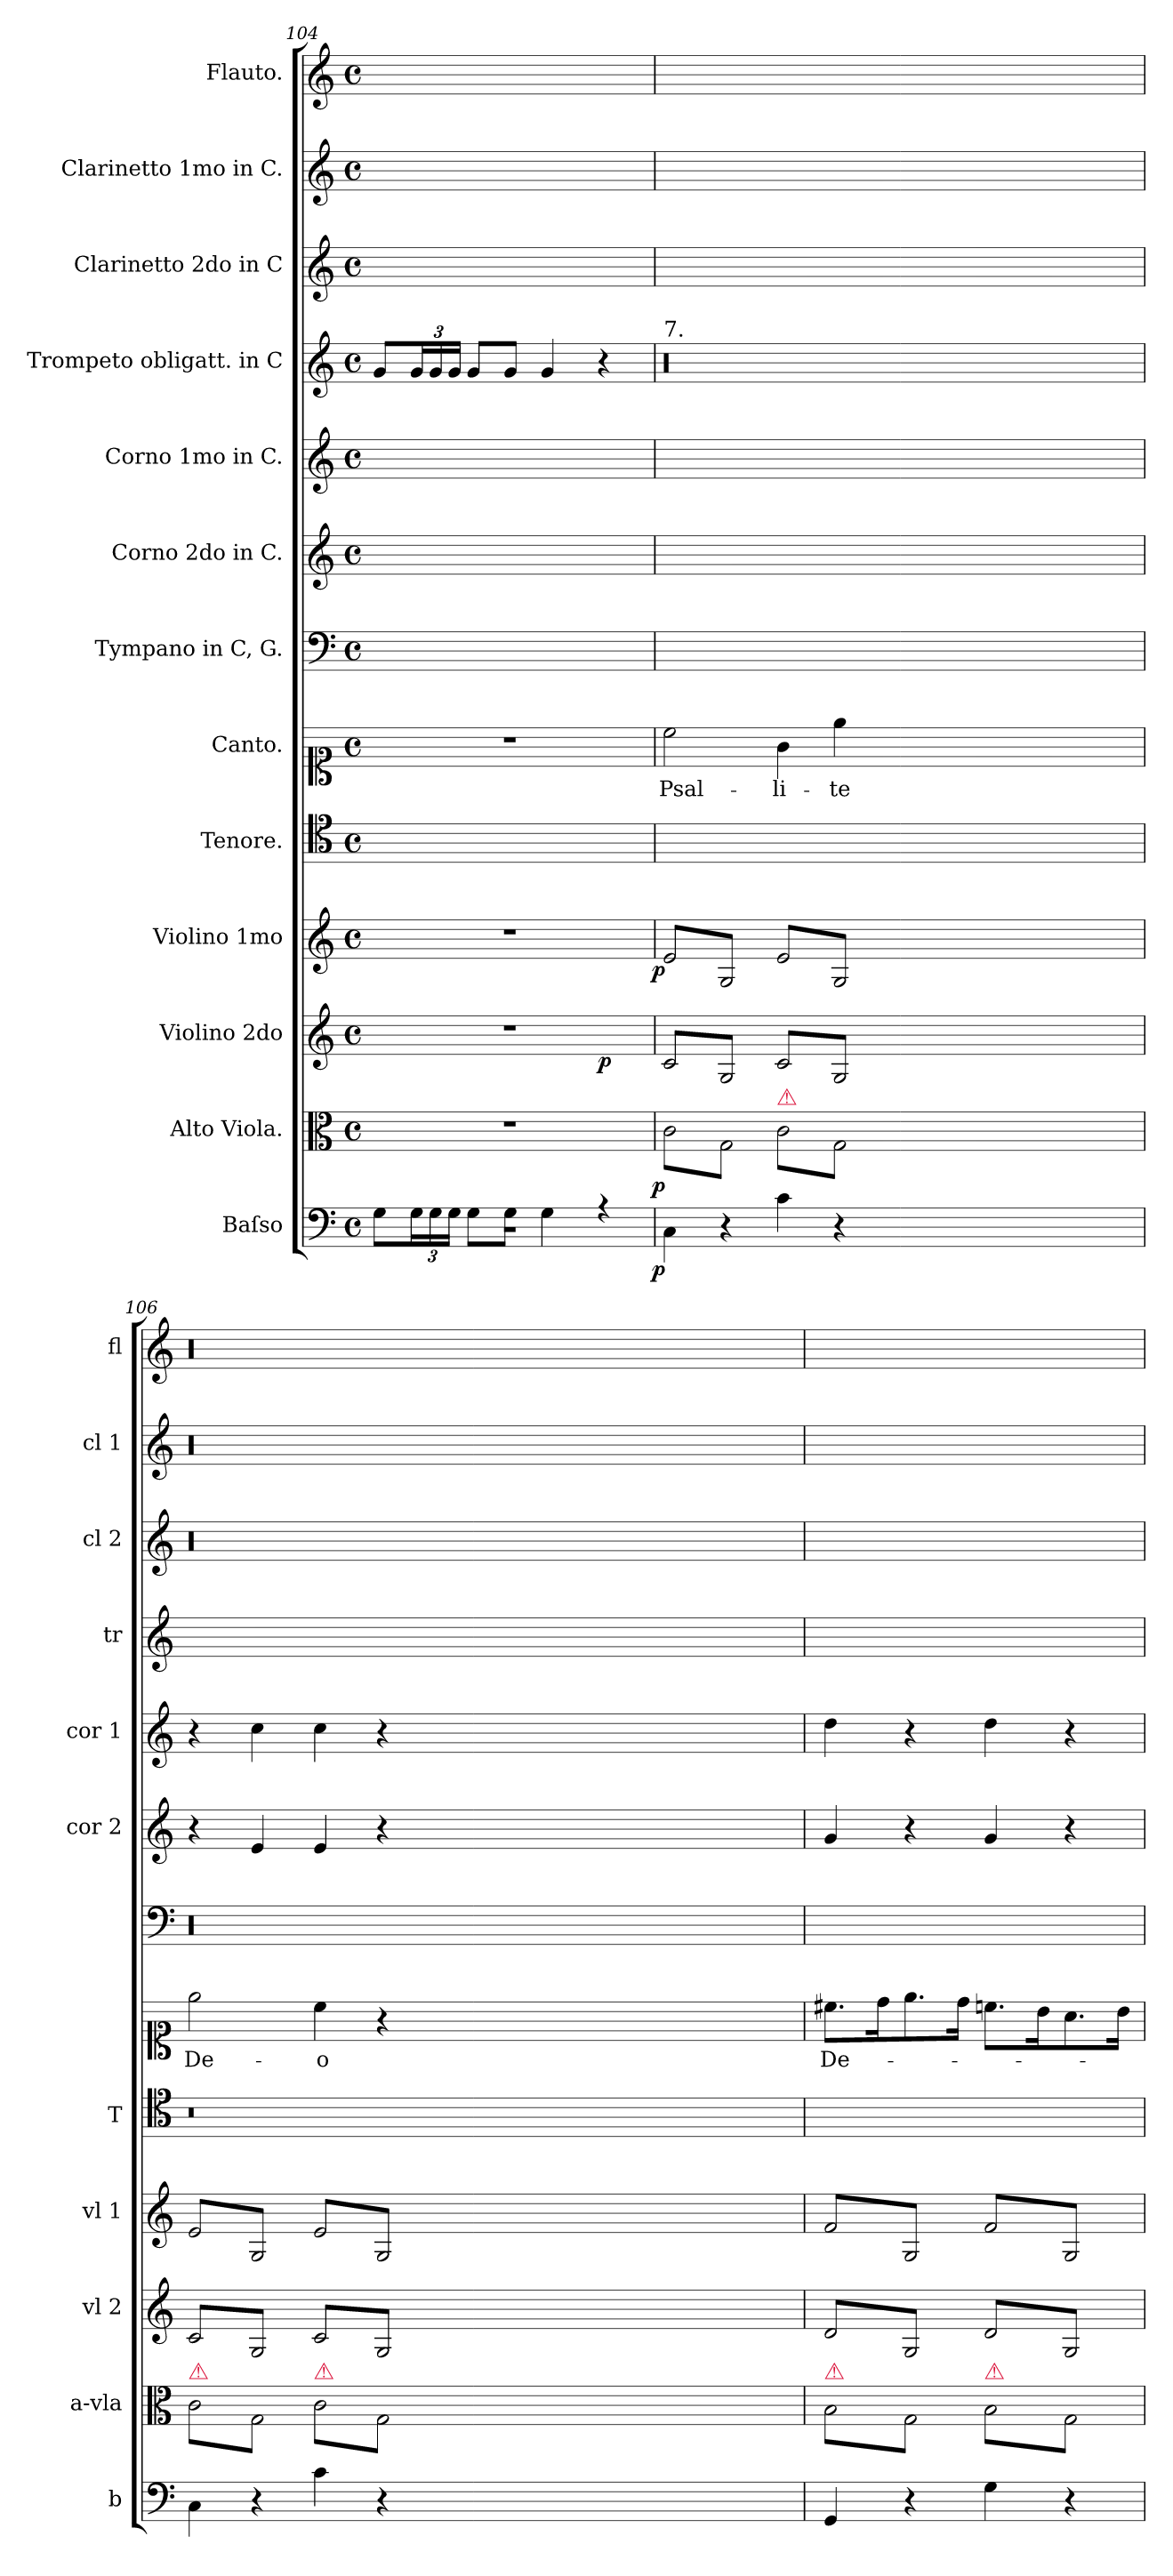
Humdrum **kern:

**kern	**dynam	**kern	**dynam	**kern	**dynam	**kern	**dynam	**kern	**kern	**text	**kern	**kern	**kern	**kern	**kern	**kern	**kern
*part13	*part13	*part12	*part12	*part11	*part11	*part10	*part10	*part9	*part8	*part8	*part7	*part6	*part5	*part4	*part3	*part2	*part1
*staff13	*staff13	*staff12	*staff12	*staff11	*staff11	*staff10	*staff10	*staff9	*staff8	*staff8	*staff7	*staff6	*staff5	*staff4	*staff3	*staff2	*staff1
*I"Baſso	*	*I"Alto Viola.	*	*I"Violino 2do	*	*I"Violino 1mo	*	*I"Tenore.	*I"Canto.	*	*I"Tympano in C, G.	*I"Corno 2do in C.	*I"Corno 1mo in C.	*I"Trompeto obligatt. in C	*I"Clarinetto 2do in C	*I"Clarinetto 1mo in C.	*I"Flauto.
*I'b	*	*I'a-vla	*	*I'vl 2	*	*I'vl 1	*	*I'T	*	*	*	*I'cor 2	*I'cor 1	*I'tr	*I'cl 2	*I'cl 1	*I'fl
*clefF4	*	*clefC3	*	*clefG2	*	*clefG2	*	*clefC4	*clefC1	*	*clefF4	*clefG2	*clefG2	*clefG2	*clefG2	*clefG2	*clefG2
*k[]	*	*k[]	*	*k[]	*	*k[]	*	*k[]	*k[]	*	*k[]	*k[]	*k[]	*k[]	*k[]	*k[]	*k[]
*M4/4	*	*M4/4	*	*M4/4	*	*M4/4	*	*M4/4	*M4/4	*	*M4/4	*M4/4	*M4/4	*M4/4	*M4/4	*M4/4	*M4/4
*met(c)	*	*met(c)	*	*met(c)	*	*met(c)	*	*met(c)	*met(c)	*	*met(c)	*met(c)	*met(c)	*met(c)	*met(c)	*met(c)	*met(c)
=104	=104	=104	=104	=104	=104	=104	=104	=104	=104	=104	=104	=104	=104	=104	=104	=104	=104
*^	*	*	*	*^	*	*	*	*	*	*	*	*	*	*	*	*	*
8G!\L	1r	.	1r	.	1r	2.ryy	.	1r	.	1ryy	1r	.	1ryy	1ryy	1ryy	8g/L	1ryy	1ryy	1ryy
24G!\L	.	.	.	.	.	.	.	.	.	.	.	.	.	.	.	24g/L	.	.	.
24G!\	.	.	.	.	.	.	.	.	.	.	.	.	.	.	.	24g/	.	.	.
24G!\JJ	.	.	.	.	.	.	.	.	.	.	.	.	.	.	.	24g/JJ	.	.	.
8G!\L	.	.	.	.	.	.	.	.	.	.	.	.	.	.	.	8g/L	.	.	.
8G!\J	.	.	.	.	.	.	.	.	.	.	.	.	.	.	.	8g/J	.	.	.
4G!\	.	.	.	.	.	.	.	.	.	.	.	.	.	.	.	4g/	.	.	.
4r	.	.	.	.	.	4ryy	p	.	.	.	.	.	.	.	.	4r	.	.	.
*v	*v	*	*	*	*	*	*	*	*	*	*	*	*	*	*	*	*	*	*
=105	=105	=105	=105	=105	=105	=105	=105	=105	=105	=105	=105	=105	=105	=105	=105	=105	=105	=105
!	!	!	!	!	!	!	!	!	!	!	!	!	!	!	!LO:TX:a:t=7.	!	!	!
!	!	!LO:TX:a:color=crimson:t=⚠	!	!	!	!	!	!	!	!	!	!	!	!	!	!	!	!
!	!LO:DY:rj	!	!LO:DY:rj	!	!	!	!	!LO:DY:b:rj	!	!	!	!	!	!	!	!	!	!
*	*	*	*	*v	*v	*	*	*	*	*	*	*	*	*	*	*	*	*
*	*	*tremolo	*	*	*	*	*	*	*	*	*	*	*	*	*	*	*
*	*	*	*	*tremolo	*	*	*	*	*	*	*	*	*	*	*	*	*
*	*	*	*	*	*	*tremolo	*	*	*	*	*	*	*	*	*	*	*
4C\	p	8c\L	p	8c/L	.	8e/L	p	00ryy	2cc\	Psal-	00ryy	00ryy	00ryy	00r	00ryy	00ryy	00ryy
.	.	8G\	.	8G/	.	8G/	.	.	.	.	.	.	.	.	.	.	.
4r	.	8c\	.	8c/	.	8e/	.	.	.	.	.	.	.	.	.	.	.
.	.	8G\J	.	8G/J	.	8G/J	.	.	.	.	.	.	.	.	.	.	.
!	!	!LO:TX:a:color=crimson:t=⚠	!	!	!	!	!	!	!	!	!	!	!	!	!	!	!
4c\	.	8c\L	.	8c/L	.	8e/L	.	.	4g\	-li-	.	.	.	.	.	.	.
.	.	8G\	.	8G/	.	8G/	.	.	.	.	.	.	.	.	.	.	.
4r	.	8c\	.	8c/	.	8e/	.	.	4ee\	-te	.	.	.	.	.	.	.
.	.	8G\J	.	8G/J	.	8G/J	.	.	.	.	.	.	.	.	.	.	.
0.ryy	.	0.ryy	.	0.ryy	.	0.ryy	.	.	0.ryy	.	.	.	.	.	.	.	.
.	.	.	.	.	.	.	.	.	.	.	.	.	.	.	.	.	.
=106	=106	=106	=106	=106	=106	=106	=106	=106	=106	=106	=106	=106	=106	=106	=106	=106	=106
!	!	!LO:TX:a:color=crimson:t=⚠	!	!	!	!	!	!	!	!	!	!	!	!	!	!	!
4C\	.	8c\L	.	8c/L	.	8e/L	.	0r	2ee\	De-	00r	4r	4r	00ryy	00r	00r	00r
.	.	8G\	.	8G/	.	8G/	.	.	.	.	.	.	.	.	.	.	.
4r	.	8c\	.	8c/	.	8e/	.	.	.	.	.	4e/	4cc\	.	.	.	.
.	.	8G\J	.	8G/J	.	8G/J	.	.	.	.	.	.	.	.	.	.	.
!	!	!LO:TX:a:color=crimson:t=⚠	!	!	!	!	!	!	!	!	!	!	!	!	!	!	!
4c\	.	8c\L	.	8c/L	.	8e/L	.	.	4cc\	-o	.	4e/	4cc\	.	.	.	.
.	.	8G\	.	8G/	.	8G/	.	.	.	.	.	.	.	.	.	.	.
4r	.	8c\	.	8c/	.	8e/	.	.	4r	.	.	4r	4r	.	.	.	.
.	.	8G\J	.	8G/J	.	8G/J	.	.	.	.	.	.	.	.	.	.	.
0.ryy	.	0.ryy	.	0.ryy	.	0.ryy	.	.	0.ryy	.	.	0.ryy	0.ryy	.	.	.	.
.	.	.	.	.	.	.	.	.	.	.	.	.	.	.	.	.	.
.	.	.	.	.	.	.	.	0ryy	.	.	.	.	.	.	.	.	.
=107	=107	=107	=107	=107	=107	=107	=107	=107	=107	=107	=107	=107	=107	=107	=107	=107	=107
!	!	!LO:TX:a:color=crimson:t=⚠	!	!	!	!	!	!	!	!	!	!	!	!	!	!	!
4GG/	.	8B\L	.	8d/L	.	8f/L	.	1ryy	8.cc#X\L	De-	1ryy	4g/	4dd\	1ryy	1ryy	1ryy	1ryy
.	.	8G\	.	8G/	.	8G/	.	.	.	.	.	.	.	.	.	.	.
.	.	.	.	.	.	.	.	.	16dd\K	.	.	.	.	.	.	.	.
4r	.	8B\	.	8d/	.	8f/	.	.	8.ee\	.	.	4r	4r	.	.	.	.
.	.	8G\J	.	8G/J	.	8G/J	.	.	.	.	.	.	.	.	.	.	.
.	.	.	.	.	.	.	.	.	16dd\Jk	.	.	.	.	.	.	.	.
!	!	!LO:TX:a:color=crimson:t=⚠	!	!	!	!	!	!	!	!	!	!	!	!	!	!	!
4G\	.	8B\L	.	8d/L	.	8f/L	.	.	8.ccn\L	.	.	4g/	4dd\	.	.	.	.
.	.	8G\	.	8G/	.	8G/	.	.	.	.	.	.	.	.	.	.	.
.	.	.	.	.	.	.	.	.	16b\K	.	.	.	.	.	.	.	.
4r	.	8B\	.	8d/	.	8f/	.	.	8.a\	.	.	4r	4r	.	.	.	.
.	.	8G\J	.	8G/J	.	8G/J	.	.	.	.	.	.	.	.	.	.	.
*	*	*	*	*	*	*Xtremolo	*	*	*	*	*	*	*	*	*	*	*
*	*	*	*	*Xtremolo	*	*	*	*	*	*	*	*	*	*	*	*	*
*	*	*Xtremolo	*	*	*	*	*	*	*	*	*	*	*	*	*	*	*
.	.	.	.	.	.	.	.	.	16b\Jk	.	.	.	.	.	.	.	.
.	.	.	.	.	.	.	.	.	.	.	.	.	.	.	.	.	.
.	.	.	.	.	.	.	.	.	.	.	.	.	.	.	.	.	.
=	=	=	=	=	=	=	=	=	=	=	=	=	=	=	=	=	=
*-	*-	*-	*-	*-	*-	*-	*-	*-	*-	*-	*-	*-	*-	*-	*-	*-	*-
